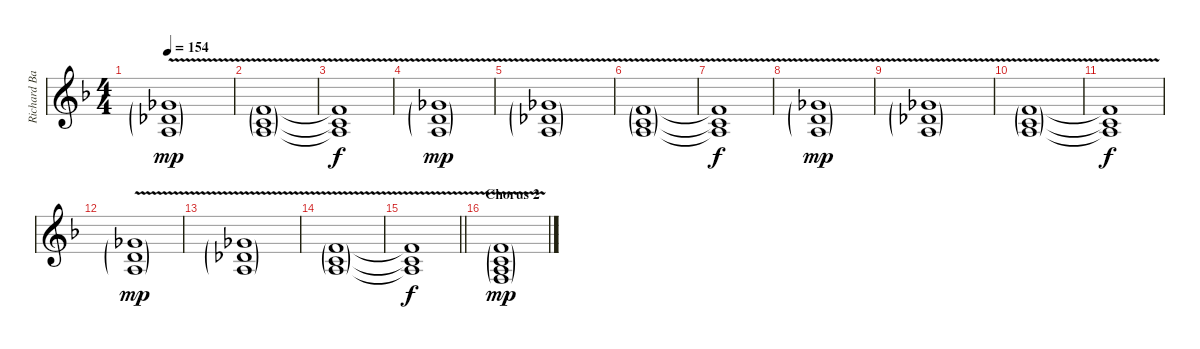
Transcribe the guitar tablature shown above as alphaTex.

\track ("Richard Barbieri Synth/Strings" "Richard Ba") {instrument synthstrings1}
\staff {score}
\tuning (E4 B3 G3 D3 A2 E2) {hide}
\ts (4 4)
\tempo 154
\clef g2
\ks dminor
(7.2{v g} 6.3{v g} 7.4{v g}).1{dy mp} |
(6.2{v g} 5.3{v g} 7.4{v g}).1 |
(6.2{t} 5.3{t} 7.4{t}).1{dy f} |
(7.2{v g} 7.3{v g} 7.4{v g}).1{dy mp} |
(7.2{v g} 6.3{v g} 7.4{v g}).1 |
(6.2{v g} 5.3{v g} 7.4{v g}).1 |
(6.2{t} 5.3{t} 7.4{t}).1{dy f} |
(7.2{v g} 7.3{v g} 7.4{v g}).1{dy mp} |
(7.2{v g} 6.3{v g} 7.4{v g}).1 |
(6.2{v g} 5.3{v g} 7.4{v g}).1 |
(6.2{t} 5.3{t} 7.4{t}).1{dy f} |
(7.2{v g} 7.3{v g} 7.4{v g}).1{dy mp} |
(7.2{v g} 6.3{v g} 7.4{v g}).1 |
(6.2{v g} 5.3{v g} 7.4{v g}).1 |
\barLineRight lightlight
(6.2{t} 5.3{t} 7.4{t}).1{dy f} |
\section ("" "Chorus 2")
(1.1{v g} 1.2{v g} 2.3{v g} 3.4{v g}).1{dy mp}
